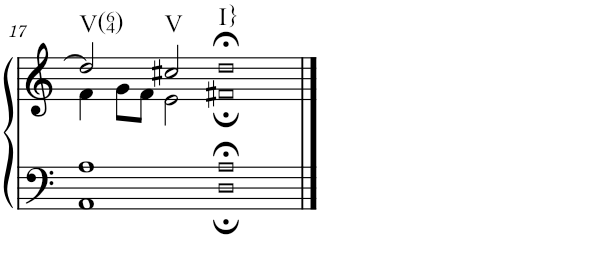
**kern	**kern
*part1	*part1
*staff2	*staff1
*I"Organ	*
*I'Org.	*
!!LO:PB:g=z
*clefF4	*clefG2
*k[]	*k[]
*M4/2	*M4/2
=17	=17
*^	*^
!	!	!LO:TX:b:t=V(64)	!
1A	1AA	2dd/]	4f\
.	.	.	8g\L
.	.	.	8f\J
!	!	!LO:TX:b:t=V	!
.	.	2cc#X/	2e\
!	!	!LO:TX:b:t=I}	!
1A;<	1D;	1dd;<	1f#X;
*v	*v	*	*
*	*v	*v
==	==
*-	*-
